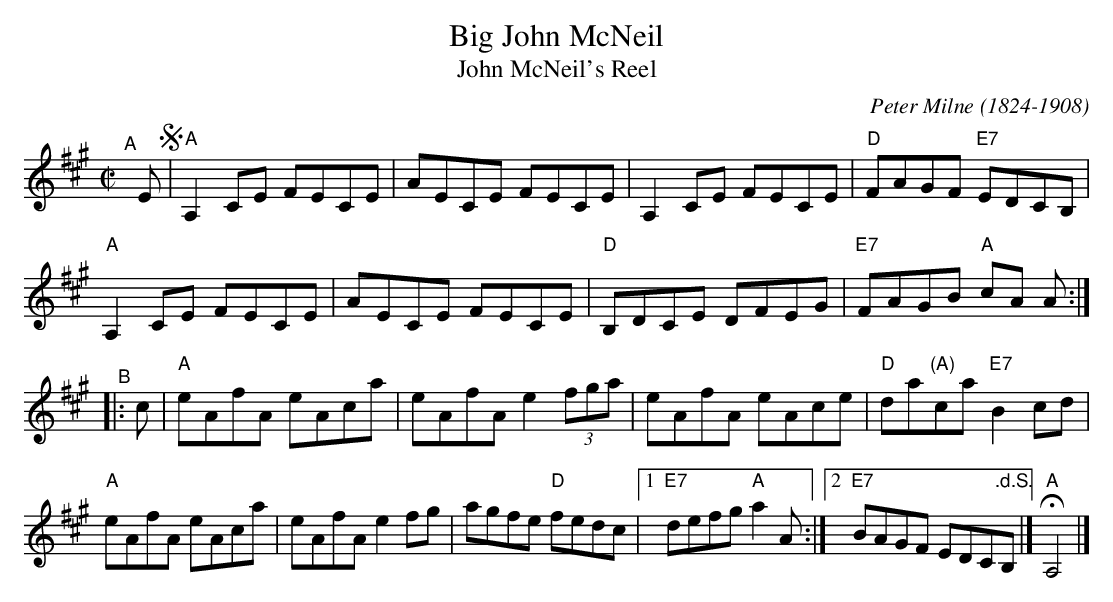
X:1
T: Big John McNeil
T: John McNeil's Reel
C: Peter Milne (1824-1908)
M: C|
L: 1/8
K: A
"^A"[|] E !segno!|\
"A"A,2CE FECE | AECE FECE | A,2CE FECE | "D"FAGF "E7"EDCB, |
"A"A,2CE FECE | AECE FECE | "D"B,DCE DFEG | "E7"FAGB "A"cA A :|
"^B"|: c |\
"A"eAfA eAca | eAfA e2 (3fga | eAfA eAce | "D"da"(A)"ca "E7"B2cd |
"A"eAfA eAca | eAfA e2fg | agfe "D"fedc |1 "E7"defg "A"a2A :|2 "E7"BAGF EDC".d.S."B, |] "A"HA,4 |]
